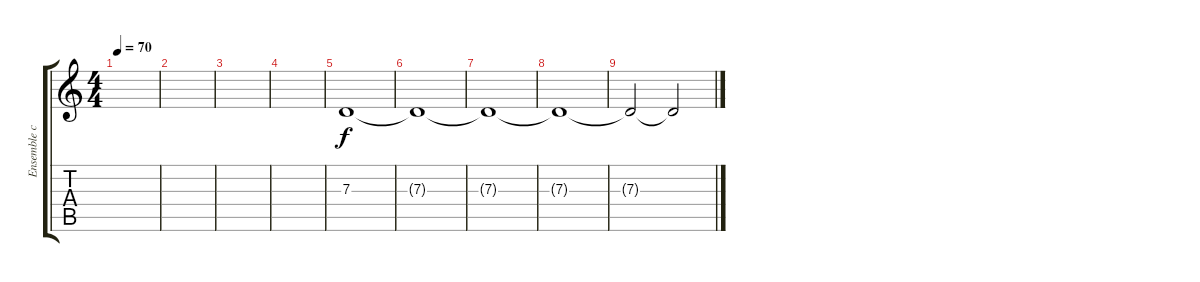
\track ("Ensemble cordes" "Ensemble c") {instrument stringensemble2}
\staff {score tabs}
\tuning (E4 B3 G3 D3 A2 E2) {hide}
\ts (4 4)
\tempo 70
\clef g2
\ks c
|
|
|
|
7.3.1{volume 5 instrument distortionguitar} |
7.3{t}.1 |
7.3{t}.1 |
7.3{t}.1 |
7.3{t}.2 7.3{t}.2{volume 0}
